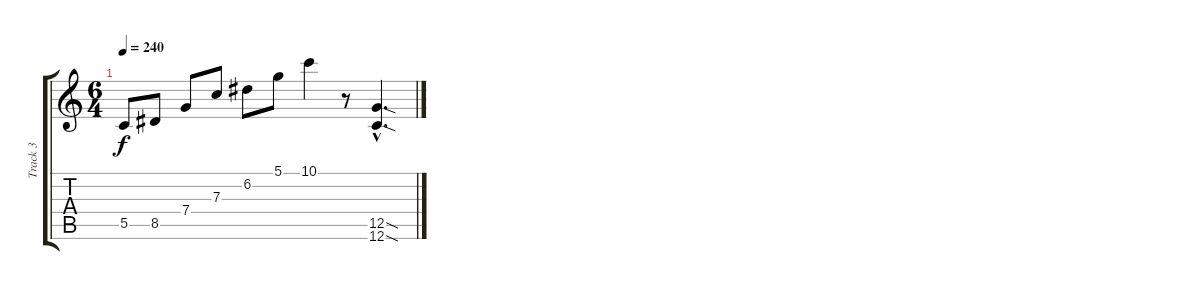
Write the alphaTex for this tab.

\track ("Track 3" "Track 3") {instrument distortionguitar}
\staff {score tabs}
\tuning (D4 A3 F3 C3 G2 C2) {hide}
\ts (6 4)
\tempo 240
\clef g2
\ks c
5.5.8{dy f} 8.5.8 7.4.8 7.3.8 6.2.8 5.1.8 10.1.4 r.8 (12.5{sod hac} 12.6{sod hac}).4{d}
